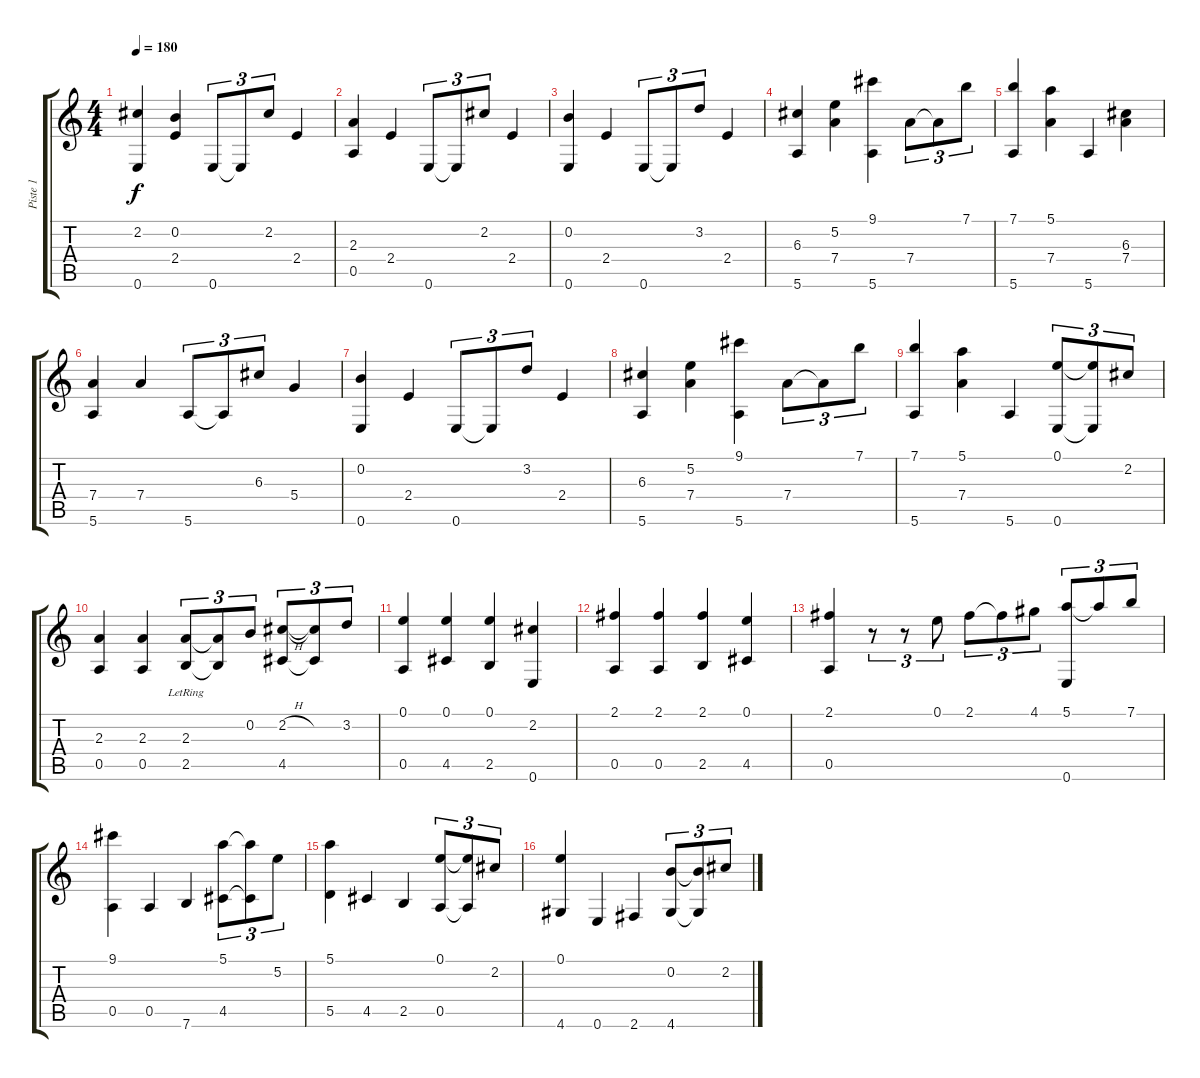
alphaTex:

\track ("Piste 1" "Piste 1") {instrument acousticguitarnylon}
\staff {score tabs}
\tuning (E4 B3 G3 D3 A2 E2) {hide}
\ts (4 4)
\tempo 180
\clef g2
\ks c
(2.2 0.6).4{dy f} (0.2 2.4).4 0.6.8{tu (3 2)} 0.6{t}.8{tu (3 2)} 2.2.8{tu (3 2)} 2.4.4 |
(2.3 0.5).4 2.4.4 0.6.8{tu (3 2)} 0.6{t}.8{tu (3 2)} 2.2.8{tu (3 2)} 2.4.4 |
(0.2 0.6).4 2.4.4 0.6.8{tu (3 2)} 0.6{t}.8{tu (3 2)} 3.2.8{tu (3 2)} 2.4.4 |
(6.3 5.6).4 (5.2 7.4).4 (9.1 5.6).4 7.4.8{tu (3 2)} 7.4{t}.8{tu (3 2)} 7.1.8{tu (3 2)} |
(7.1 5.6).4 (5.1 7.4).4 5.6.4 (6.3 7.4).4 |
(7.4 5.6).4 7.4.4 5.6.8{tu (3 2)} 5.6{t}.8{tu (3 2)} 6.3.8{tu (3 2)} 5.4.4 |
(0.2 0.6).4 2.4.4 0.6.8{tu (3 2)} 0.6{t}.8{tu (3 2)} 3.2.8{tu (3 2)} 2.4.4 |
(6.3 5.6).4 (5.2 7.4).4 (9.1 5.6).4 7.4.8{tu (3 2)} 7.4{t}.8{tu (3 2)} 7.1.8{tu (3 2)} |
(7.1 5.6).4 (5.1 7.4).4 5.6.4 (0.1 0.6).8{tu (3 2)} (0.1{t} 0.6{t}).8{tu (3 2)} 2.2.8{tu (3 2)} |
(2.3 0.5).4 (2.3 0.5).4 (2.3 2.5{lr}).8{tu (3 2)} (2.3{t} 2.5{t}).8{tu (3 2)} 0.2.8{tu (3 2)} (2.2{h} 4.5).8{tu (3 2)} (2.2{t} 4.5{t}).8{tu (3 2)} 3.2.8{tu (3 2)} |
(0.1 0.5).4 (0.1 4.5).4 (0.1 2.5).4 (2.2 0.6).4 |
(2.1 0.5).4 (2.1 0.5).4 (2.1 2.5).4 (0.1 4.5).4 |
(2.1 0.5).4 r.8{tu (3 2)} r.8{tu (3 2)} 0.1.8{tu (3 2)} 2.1.8{tu (3 2)} 2.1{t}.8{tu (3 2)} 4.1.8{tu (3 2)} (5.1 0.6).8{tu (3 2)} 5.1{t}.8{tu (3 2)} 7.1.8{tu (3 2)} |
(9.1 0.5).4 0.5.4 7.6.4 (5.1 4.5).8{tu (3 2)} (5.1{t} 4.5{t}).8{tu (3 2)} 5.2.8{tu (3 2)} |
(5.1 5.5).4 4.5.4 2.5.4 (0.1 0.5).8{tu (3 2)} (0.1{t} 0.5{t}).8{tu (3 2)} 2.2.8{tu (3 2)} |
(0.1 4.6).4 0.6.4 2.6.4 (0.2 4.6).8{tu (3 2)} (0.2{t} 4.6{t}).8{tu (3 2)} 2.2.8{tu (3 2)}
